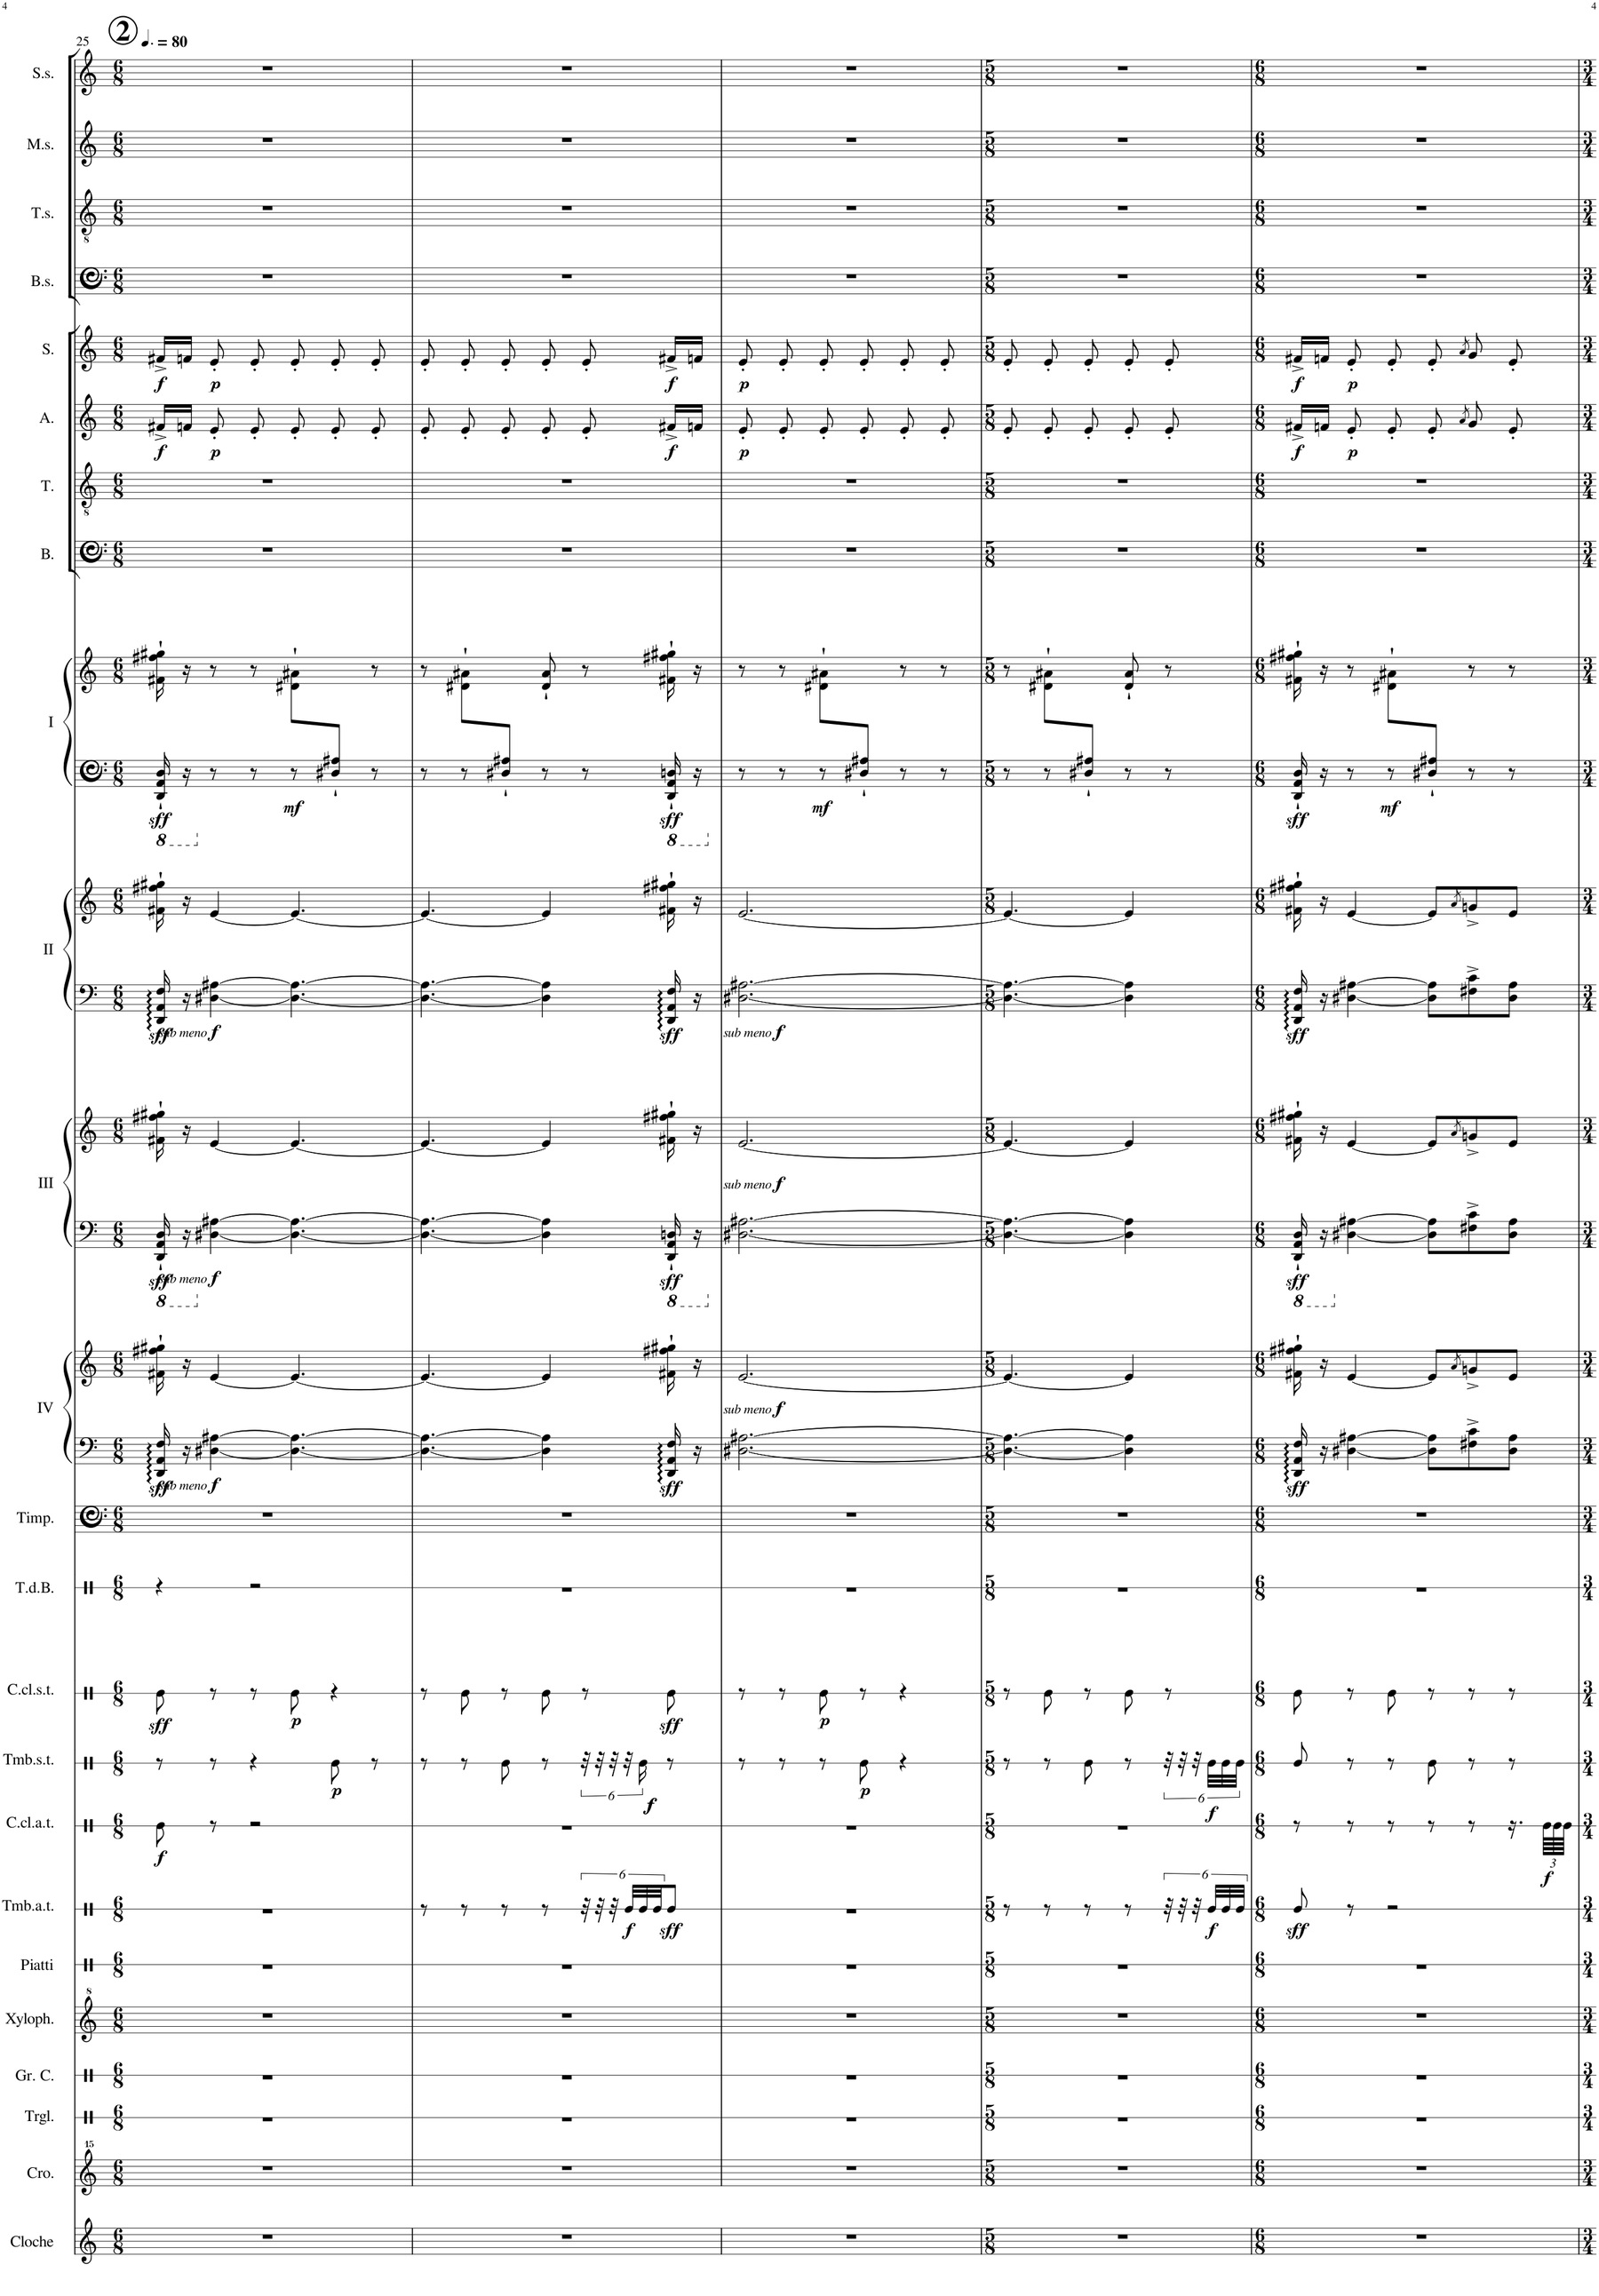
**kern	**kern	**kern	**kern	**kern	**kern	**kern	**dynam	**kern	**dynam	**kern	**dynam	**kern	**dynam	**kern	**kern	**kern	**kern	**dynam	**kern	**kern	**dynam	**kern	**kern	**dynam	**kern	**kern	**dynam	**kern	**kern	**kern	**dynam	**kern	**dynam	**kern	**kern	**kern	**kern
*part24	*part23	*part22	*part21	*part20	*part19	*part18	*part18	*part17	*part17	*part16	*part16	*part15	*part15	*part14	*part13	*part12	*part12	*part12	*part11	*part11	*part11	*part10	*part10	*part10	*part9	*part9	*part9	*part8	*part7	*part6	*part6	*part5	*part5	*part4	*part3	*part2	*part1
*staff28	*staff27	*staff26	*staff25	*staff24	*staff23	*staff22	*staff22	*staff21	*staff21	*staff20	*staff20	*staff19	*staff19	*staff18	*staff17	*staff16	*staff15	*staff15/16	*staff14	*staff13	*staff13/14	*staff12	*staff11	*staff11/12	*staff10	*staff9	*staff9/10	*staff8	*staff7	*staff6	*staff6	*staff5	*staff5	*staff4	*staff3	*staff2	*staff1
*I"Cloche	*I"Crotales	*I"Triangle	*I"Grosse Caisse	*I"Xylophone	*I"Piatti	*I"Tambour a Timbre	*	*I"Caisse Claire a Timbre	*	*I"Tambour sans Timbre	*	*I"Caisse Claire sans Timbre	*	*I"Tambour de Basque	*I"Timpani	*I"Piano IV	*	*	*I"Piano III	*	*	*I"Piano II	*	*	*I"Piano I	*	*	*I"Bass.	*I"Tenori	*I"Alto	*	*I"Soprano	*	*I"Bass Solo	*I"Tenor Solo	*I"Mezzo Soprano Solo	*I"Soprano Solo
*I'Cloche	*I'Cro.	*I'Trgl.	*I'Gr. C.	*I'Xyloph.	*I'Piatti	*I'Tmb.a.t.	*	*I'C.cl.a.t.	*	*I'Tmb.s.t.	*	*I'C.cl.s.t.	*	*I'T.d.B.	*I'Timp.	*I'IV	*	*	*I'III	*	*	*I'II	*	*	*I'I	*	*	*I'B.	*I'T.	*I'A.	*	*I'S.	*	*I'B.s.	*I'T.s.	*I'M.s.	*I'S.s.
!!LO:PB:g=z
*clefG2	*clefG^^2	*clefX	*clefX	*clefG^2	*clefX	*clefX	*	*clefX	*	*clefX	*	*clefX	*	*clefX	*clefF4	*clefF4	*clefG2	*	*clefF4	*clefG2	*	*clefF4	*clefG2	*	*clefF4	*clefG2	*	*clefF4	*clefGv2	*clefG2	*	*clefG2	*	*clefF4	*clefGv2	*clefG2	*clefG2
*	*	*	*	*	*	*	*	*	*	*	*	*	*	*	*	*	*	*	*	*	*	*	*	*	*	*	*	*ITrd12c21	*ITrd8c14	*ITrd5c9	*	*ITrd1c2	*	*	*ITrd7c12	*ITrd1c2	*
*k[]	*k[]	*k[]	*k[]	*k[]	*k[]	*k[]	*	*k[]	*	*k[]	*	*k[]	*	*k[]	*k[]	*k[]	*k[]	*	*k[]	*k[]	*	*k[]	*k[]	*	*k[]	*k[]	*	*k[]	*k[]	*k[]	*	*k[]	*	*k[]	*k[]	*k[]	*k[]
*M6/8	*M6/8	*M6/8	*M6/8	*M6/8	*M6/8	*M6/8	*	*M6/8	*	*M6/8	*	*M6/8	*	*M6/8	*M6/8	*M6/8	*M6/8	*	*M6/8	*M6/8	*	*M6/8	*M6/8	*	*M6/8	*M6/8	*	*M6/8	*M6/8	*M6/8	*	*M6/8	*	*M6/8	*M6/8	*M6/8	*M6/8
*MM120	*MM120	*MM120	*MM120	*MM120	*MM120	*MM120	*	*MM120	*	*MM120	*	*MM120	*	*MM120	*MM120	*MM120	*MM120	*	*MM120	*MM120	*	*MM120	*MM120	*	*MM120	*MM120	*	*MM120	*MM120	*MM120	*	*MM120	*	*MM120	*MM120	*MM120	*MM120
*	*	*	*	*	*	*	*	*	*	*	*	*	*	*	*	*	*	*	*8ba	*	*	*	*	*	*	*	*	*	*	*	*	*	*	*	*	*	*
!!LO:REH:place=s1:a:B:cj:enc=circle:fs=22:t=2
=25	=25	=25	=25	=25	=25	=25	=25	=25	=25	=25	=25	=25	=25	=25	=25	=25	=25	=25	=25	=25	=25	=25	=25	=25	=25	=25	=25	=25	=25	=25	=25	=25	=25	=25	=25	=25	=25
*	*	*	*	*	*	*	*	*	*	*	*	*	*	*	*	*	*	*	*	*	*	*	*	*	*^	*	*	*	*	*	*	*	*	*	*	*	*
*	*	*	*	*	*	*	*	*	*	*	*	*	*	*	*	*	*	*	*	*	*	*	*	*	*8ba	*	*	*	*	*	*	*	*	*	*	*	*	*
!	!	!	!	!	!	!	!	!	!LO:DY:b	!	!	!	!LO:DY:b	!	!	!	!	!LO:DY:b=2	!	!	!LO:DY:b=2	!	!	!LO:DY:b=2	!	!	!	!LO:DY:b=2	!	!	!	!LO:DY:b	!	!LO:DY:b	!	!	!	!
2.r	2.r	2.r	2.r	2.r	2.r	2.r	.	8Re\	f	8r	.	8Re\	other-dynamics	4r	2.r	16DD/ 16AA/ 16F/	16f#X\` 16ff#X\` 16gg#X\`	other-dynamics	16DDD/` 16AAA/` 16DD/`	16f#X\` 16ff#X\` 16gg#X\`	other-dynamics	16DD/ 16AA/ 16F/	16f#X\` 16ff#X\` 16gg#X\`	other-dynamics	2ryy	16DDD/` 16AAA/` 16DD/`	16f#X\` 16ff#X\` 16gg#X\`	other-dynamics	2.r	2.r	16f#X^/LL	f	16f#X^/LL	f	2.r	2.r	2.r	2.r
.	.	.	.	.	.	.	.	.	.	.	.	.	.	.	.	16r	16r	.	16r	16r	.	16r	16r	.	.	16r	16r	.	.	.	16fn/JJ	.	16fn/JJ	.	.	.	.	.
*	*	*	*	*	*	*	*	*	*	*	*	*	*	*	*	*	*	*	*X8ba	*	*	*	*	*	*	*	*	*	*	*	*	*	*	*	*	*	*	*
*	*	*	*	*	*	*	*	*	*	*	*	*	*	*	*	*	*	*	*	*	*	*	*	*	*X8ba	*	*	*	*	*	*	*	*	*	*	*	*	*
!	!	!	!	!	!	!	!	!	!	!	!	!	!	!	!	!	!	!LO:DY:b=2	!	!	!	!	!	!	!	!	!	!	!	!	!	!	!	!	!	!	!	!
!	!	!	!	!	!	!	!	!	!	!	!	!	!	!	!	!	!	!LO:DY:n=1:b=2	!	!	!LO:DY:b=2	!	!	!	!	!	!	!	!	!	!	!	!	!	!	!	!	!
!	!	!	!	!	!	!	!	!	!	!	!	!	!	!	!	!	!	!	!	!	!LO:DY:n=1:b=2	!	!	!LO:DY:b=2	!	!	!	!	!	!	!	!	!	!	!	!	!	!
!	!	!	!	!	!	!	!	!	!	!	!	!	!	!	!	!	!	!	!	!	!	!	!	!LO:DY:n=1:b=2	!	!	!	!	!	!	!	!LO:DY:b	!	!LO:DY:b	!	!	!	!
.	.	.	.	.	.	.	.	8r	.	8r	.	8r	.	.	.	[4D#X\ [4A#X\	[4e/	other-dynamics f	[4D#X\ [4A#X\	[4e/	other-dynamics f	[4D#X\ [4A#X\	[4e/	other-dynamics f	.	8r	8r	.	.	.	8e'/	p	8e'/	p	.	.	.	.
.	.	.	.	.	.	.	.	2r	.	4r	.	8r	.	2r	.	.	.	.	.	.	.	.	.	.	.	8r	8r	.	.	.	8e'/	.	8e'/	.	.	.	.	.
!	!	!	!	!	!	!	!	!	!	!	!	!	!LO:DY:b	!	!	!	!	!	!	!	!	!	!	!	!	!	!	!LO:DY:b=2	!	!	!	!	!	!	!	!	!	!
.	.	.	.	.	.	.	.	.	.	.	.	8Re\	p	.	.	4.D#\_ 4.A#\_	4.e/_	.	4.D#\_ 4.A#\_	4.e/_	.	4.D#\_ 4.A#\_	4.e/_	.	.	8r	8d#X\` 8a#X\`L	mf	.	.	8e'/	.	8e'/	.	.	.	.	.
!	!	!	!	!	!	!	!	!	!	!	!LO:DY:b	!	!	!	!	!	!	!	!	!	!	!	!	!	!	!	!	!	!	!	!	!	!	!	!	!	!	!
.	.	.	.	.	.	.	.	.	.	8Re\	p	4r	.	.	.	.	.	.	.	.	.	.	.	.	8D#X/` 8A#X/`J	8ryy	8ryy	.	.	.	8e'/	.	8e'/	.	.	.	.	.
.	.	.	.	.	.	.	.	.	.	8r	.	.	.	.	.	.	.	.	.	.	.	.	.	.	8ryy	8r	8r	.	.	.	8e'/	.	8e'/	.	.	.	.	.
=26	=26	=26	=26	=26	=26	=26	=26	=26	=26	=26	=26	=26	=26	=26	=26	=26	=26	=26	=26	=26	=26	=26	=26	=26	=26	=26	=26	=26	=26	=26	=26	=26	=26	=26	=26	=26	=26	=26
*	*	*	*	*	*	*	*	*	*	*^	*	*	*	*	*	*	*	*	*	*	*	*	*	*	*	*	*	*	*	*	*	*	*	*	*	*	*	*
2.r	2.r	2.r	2.r	2.r	2.r	8r	.	2.r	.	8r	2ryy	.	8r	.	2.r	2.r	4.D#\_ 4.A#\_	4.e/_	.	4.D#\_ 4.A#\_	4.e/_	.	4.D#\_ 4.A#\_	4.e/_	.	4ryy	8r	8r	.	2.r	2.r	8e'/	.	8e'/	.	2.r	2.r	2.r	2.r
.	.	.	.	.	.	8r	.	.	.	8r	.	.	8Re\	.	.	.	.	.	.	.	.	.	.	.	.	.	8r	8d#X\` 8a#X\`L	.	.	.	8e'/	.	8e'/	.	.	.	.	.
.	.	.	.	.	.	8r	.	.	.	8Re\	.	.	8r	.	.	.	.	.	.	.	.	.	.	.	.	8D#X/` 8A#X/`J	8ryy	8ryy	.	.	.	8e'/	.	8e'/	.	.	.	.	.
.	.	.	.	.	.	8r	.	.	.	8r	.	.	8Re\	.	.	.	4D#\] 4A#\]	4e/]	.	4D#\] 4A#\]	4e/]	.	4D#\] 4A#\]	4e/]	.	4.ryy	8r	8d#/` 8a#/`	.	.	.	8e'/	.	8e'/	.	.	.	.	.
.	.	.	.	.	.	48r	.	.	.	48r	16.ryy	.	8r	.	.	.	.	.	.	.	.	.	.	.	.	.	8r	8r	.	.	.	8e'/	.	8e'/	.	.	.	.	.
.	.	.	.	.	.	48r	.	.	.	48r	.	.	.	.	.	.	.	.	.	.	.	.	.	.	.	.	.	.	.	.	.	.	.	.	.	.	.	.	.
.	.	.	.	.	.	48r	.	.	.	48r	.	.	.	.	.	.	.	.	.	.	.	.	.	.	.	.	.	.	.	.	.	.	.	.	.	.	.	.	.
!	!	!	!	!	!	!	!LO:DY:b	!	!	!	!	!	!	!	!	!	!	!	!	!	!	!	!	!	!	!	!	!	!	!	!	!	!	!	!	!	!	!	!
.	.	.	.	.	.	48Re/LLL	f	.	.	48r	.	.	.	.	.	.	.	.	.	.	.	.	.	.	.	.	.	.	.	.	.	.	.	.	.	.	.	.	.
.	.	.	.	.	.	48Re/	.	.	.	24Re\	.	.	.	.	.	.	.	.	.	.	.	.	.	.	.	.	.	.	.	.	.	.	.	.	.	.	.	.	.
!	!	!	!	!	!	!	!	!	!	!	!	!LO:DY:b	!	!	!	!	!	!	!	!	!	!	!	!	!	!	!	!	!	!	!	!	!	!	!	!	!	!	!
!	!	!	!	!	!	!	!	!	!	!	!	!LO:DY:n=1:b	!	!	!	!	!	!	!	!	!	!	!	!	!	!	!	!	!	!	!	!	!	!	!	!	!	!	!
.	.	.	.	.	.	.	.	.	.	.	8ryy	f f	.	.	.	.	.	.	.	.	.	.	.	.	.	.	.	.	.	.	.	.	.	.	.	.	.	.	.
.	.	.	.	.	.	48Re/JJ	.	.	.	.	.	.	.	.	.	.	.	.	.	.	.	.	.	.	.	.	.	.	.	.	.	.	.	.	.	.	.	.	.
*	*	*	*	*	*	*	*	*	*	*	*	*	*	*	*	*	*	*	*	*8ba	*	*	*	*	*	*	*	*	*	*	*	*	*	*	*	*	*	*	*
*	*	*	*	*	*	*	*	*	*	*	*	*	*	*	*	*	*	*	*	*	*	*	*	*	*	*8ba	*	*	*	*	*	*	*	*	*	*	*	*	*
!	!	!	!	!	!	!	!LO:DY:b	!	!	!	!	!	!	!LO:DY:b	!	!	!	!	!LO:DY:b=2	!	!	!LO:DY:b=2	!	!	!LO:DY:b=2	!	!	!	!LO:DY:b=2	!	!	!	!LO:DY:b	!	!LO:DY:b	!	!	!	!
.	.	.	.	.	.	8Re/J	other-dynamics	.	.	8r	.	.	8Re\	other-dynamics	.	.	16DD/ 16AA/ 16F/	16f#X\` 16ff#X\` 16gg#X\`	other-dynamics	16DDD/` 16AAA/` 16DDn/`	16f#X\` 16ff#X\` 16gg#X\`	other-dynamics	16DD/ 16AA/ 16F/	16f#X\` 16ff#X\` 16gg#X\`	other-dynamics	.	16DDD/` 16AAA/` 16DDn/`	16f#X\` 16ff#X\` 16gg#X\`	other-dynamics	.	.	16f#X^/LL	f	16f#X^/LL	f	.	.	.	.
.	.	.	.	.	.	.	.	.	.	.	.	.	.	.	.	.	16r	16r	.	16r	16r	.	16r	16r	.	.	16r	16r	.	.	.	16fn/JJ	.	16fn/JJ	.	.	.	.	.
.	.	.	.	.	.	.	.	.	.	.	32ryy	.	.	.	.	.	.	.	.	.	.	.	.	.	.	.	.	.	.	.	.	.	.	.	.	.	.	.	.
*	*	*	*	*	*	*	*	*	*	*v	*v	*	*	*	*	*	*	*	*	*	*	*	*	*	*	*	*	*	*	*	*	*	*	*	*	*	*	*	*
=27	=27	=27	=27	=27	=27	=27	=27	=27	=27	=27	=27	=27	=27	=27	=27	=27	=27	=27	=27	=27	=27	=27	=27	=27	=27	=27	=27	=27	=27	=27	=27	=27	=27	=27	=27	=27	=27	=27
*	*	*	*	*	*	*	*	*	*	*	*	*	*	*	*	*	*	*	*X8ba	*	*	*	*	*	*	*	*	*	*	*	*	*	*	*	*	*	*	*
*	*	*	*	*	*	*	*	*	*	*	*	*	*	*	*	*	*	*	*	*	*	*	*	*	*X8ba	*	*	*	*	*	*	*	*	*	*	*	*	*
*	*	*	*	*	*	*	*	*	*	*^	*	*	*	*	*	*	*	*	*	*	*	*	*	*	*	*	*	*	*	*	*	*	*	*	*	*	*	*
!	!	!	!	!	!	!	!	!	!	!	!	!	!	!	!	!	!	!	!LO:DY:b	!	!	!	!	!	!	!	!	!	!	!	!	!	!	!	!	!	!	!	!
!	!	!	!	!	!	!	!	!	!	!	!	!	!	!	!	!	!	!	!LO:DY:n=1:b	!	!	!LO:DY:b	!	!	!	!	!	!	!	!	!	!	!	!	!	!	!	!	!
!	!	!	!	!	!	!	!	!	!	!	!	!	!	!	!	!	!	!	!	!	!	!LO:DY:n=1:b	!	!	!LO:DY:b=2	!	!	!	!	!	!	!	!	!	!	!	!	!	!
!	!	!	!	!	!	!	!	!	!	!	!	!	!	!	!	!	!	!	!	!	!	!	!	!	!LO:DY:n=1:b=2	!	!	!	!	!	!	!	!LO:DY:b	!	!LO:DY:b	!	!	!	!
*	*	*	*	*	*	*	*	*	*	*v	*v	*	*	*	*	*	*	*	*	*	*	*	*	*	*	*	*	*	*	*	*	*	*	*	*	*	*	*	*
2.r	2.r	2.r	2.r	2.r	2.r	2.r	.	2.r	.	8r	.	8r	.	2.r	2.r	[2.D#X\ [2.A#X\	[2.e/	other-dynamics f	[2.D#X\ [2.A#X\	[2.e/	other-dynamics f	[2.D#X\ [2.A#X\	[2.e/	other-dynamics f	4.ryy	8r	8r	.	2.r	2.r	8e'/	p	8e'/	p	2.r	2.r	2.r	2.r
.	.	.	.	.	.	.	.	.	.	8r	.	8r	.	.	.	.	.	.	.	.	.	.	.	.	.	8r	8r	.	.	.	8e'/	.	8e'/	.	.	.	.	.
!	!	!	!	!	!	!	!	!	!	!	!	!	!LO:DY:b	!	!	!	!	!	!	!	!	!	!	!	!	!	!	!LO:DY:b=2	!	!	!	!	!	!	!	!	!	!
.	.	.	.	.	.	.	.	.	.	8r	.	8Re\	p	.	.	.	.	.	.	.	.	.	.	.	.	8r	8d#X\` 8a#X\`L	mf	.	.	8e'/	.	8e'/	.	.	.	.	.
!	!	!	!	!	!	!	!	!	!	!	!LO:DY:b	!	!	!	!	!	!	!	!	!	!	!	!	!	!	!	!	!	!	!	!	!	!	!	!	!	!	!
.	.	.	.	.	.	.	.	.	.	8Re\	p	8r	.	.	.	.	.	.	.	.	.	.	.	.	8D#X/` 8A#X/`J	8ryy	8ryy	.	.	.	8e'/	.	8e'/	.	.	.	.	.
.	.	.	.	.	.	.	.	.	.	4r	.	4r	.	.	.	.	.	.	.	.	.	.	.	.	4ryy	8r	8r	.	.	.	8e'/	.	8e'/	.	.	.	.	.
.	.	.	.	.	.	.	.	.	.	.	.	.	.	.	.	.	.	.	.	.	.	.	.	.	.	8r	8r	.	.	.	8e'/	.	8e'/	.	.	.	.	.
=28	=28	=28	=28	=28	=28	=28	=28	=28	=28	=28	=28	=28	=28	=28	=28	=28	=28	=28	=28	=28	=28	=28	=28	=28	=28	=28	=28	=28	=28	=28	=28	=28	=28	=28	=28	=28	=28	=28
*M5/8	*M5/8	*M5/8	*M5/8	*M5/8	*M5/8	*M5/8	*	*M5/8	*	*M5/8	*	*M5/8	*	*M5/8	*M5/8	*M5/8	*M5/8	*	*M5/8	*M5/8	*	*M5/8	*M5/8	*	*M5/8	*	*M5/8	*	*M5/8	*M5/8	*M5/8	*	*M5/8	*	*M5/8	*M5/8	*M5/8	*M5/8
8%5r	8%5r	8%5r	8%5r	8%5r	8%5r	8r	.	8%5r	.	8r	.	8r	.	8%5r	8%5r	4.D#\_ 4.A#\_	4.e/_	.	4.D#\_ 4.A#\_	4.e/_	.	4.D#\_ 4.A#\_	4.e/_	.	4ryy	8r	8r	.	8%5r	8%5r	8e'/	.	8e'/	.	8%5r	8%5r	8%5r	8%5r
.	.	.	.	.	.	8r	.	.	.	8r	.	8Re\	.	.	.	.	.	.	.	.	.	.	.	.	.	8r	8d#X\` 8a#X\`L	.	.	.	8e'/	.	8e'/	.	.	.	.	.
.	.	.	.	.	.	8r	.	.	.	8Re\	.	8r	.	.	.	.	.	.	.	.	.	.	.	.	8D#X/` 8A#X/`J	8ryy	8ryy	.	.	.	8e'/	.	8e'/	.	.	.	.	.
.	.	.	.	.	.	8r	.	.	.	8r	.	8Re\	.	.	.	4D#\] 4A#\]	4e/]	.	4D#\] 4A#\]	4e/]	.	4D#\] 4A#\]	4e/]	.	4ryy	8r	8d#/` 8a#/`	.	.	.	8e'/	.	8e'/	.	.	.	.	.
.	.	.	.	.	.	48r	.	.	.	48r	.	8r	.	.	.	.	.	.	.	.	.	.	.	.	.	8r	8r	.	.	.	8e'/	.	8e'/	.	.	.	.	.
.	.	.	.	.	.	48r	.	.	.	48r	.	.	.	.	.	.	.	.	.	.	.	.	.	.	.	.	.	.	.	.	.	.	.	.	.	.	.	.
.	.	.	.	.	.	48r	.	.	.	48r	.	.	.	.	.	.	.	.	.	.	.	.	.	.	.	.	.	.	.	.	.	.	.	.	.	.	.	.
!	!	!	!	!	!	!	!LO:DY:b	!	!	!	!LO:DY:b	!	!	!	!	!	!	!	!	!	!	!	!	!	!	!	!	!	!	!	!	!	!	!	!	!	!	!
.	.	.	.	.	.	48Re/LLL	f	.	.	48Re\LLL	f	.	.	.	.	.	.	.	.	.	.	.	.	.	.	.	.	.	.	.	.	.	.	.	.	.	.	.
.	.	.	.	.	.	48Re/	.	.	.	48Re\	.	.	.	.	.	.	.	.	.	.	.	.	.	.	.	.	.	.	.	.	.	.	.	.	.	.	.	.
.	.	.	.	.	.	48Re/JJJ	.	.	.	48Re\JJJ	.	.	.	.	.	.	.	.	.	.	.	.	.	.	.	.	.	.	.	.	.	.	.	.	.	.	.	.
=29	=29	=29	=29	=29	=29	=29	=29	=29	=29	=29	=29	=29	=29	=29	=29	=29	=29	=29	=29	=29	=29	=29	=29	=29	=29	=29	=29	=29	=29	=29	=29	=29	=29	=29	=29	=29	=29	=29
*M6/8	*M6/8	*M6/8	*M6/8	*M6/8	*M6/8	*M6/8	*	*M6/8	*	*M6/8	*	*M6/8	*	*M6/8	*M6/8	*M6/8	*M6/8	*	*M6/8	*M6/8	*	*M6/8	*M6/8	*	*M6/8	*	*M6/8	*	*M6/8	*M6/8	*M6/8	*	*M6/8	*	*M6/8	*M6/8	*M6/8	*M6/8
*	*	*	*	*	*	*	*	*	*	*	*	*	*	*	*	*	*	*	*8ba	*	*	*	*	*	*	*	*	*	*	*	*	*	*	*	*	*	*	*
!	!	!	!	!	!	!	!LO:DY:b	!	!	!	!	!	!	!	!	!	!	!LO:DY:b=2	!	!	!LO:DY:b=2	!	!	!LO:DY:b=2	!	!	!	!LO:DY:b=2	!	!	!	!LO:DY:b	!	!LO:DY:b	!	!	!	!
2.r	2.r	2.r	2.r	2.r	2.r	8Re/	other-dynamics	8r	.	8Re/	.	8Re\	.	2.r	2.r	16DD/ 16AA/ 16F/	16f#X\` 16ff#X\` 16gg#X\`	other-dynamics	16DDD/` 16AAA/` 16DD/`	16f#X\` 16ff#X\` 16gg#X\`	other-dynamics	16DD/ 16AA/ 16F/	16f#X\` 16ff#X\` 16gg#X\`	other-dynamics	4.ryy	16DD/` 16AA/` 16D/`	16f#X\` 16ff#X\` 16gg#X\`	other-dynamics	2.r	2.r	16f#X^/LL	f	16f#X^/LL	f	2.r	2.r	2.r	2.r
.	.	.	.	.	.	.	.	.	.	.	.	.	.	.	.	16r	16r	.	16r	16r	.	16r	16r	.	.	16r	16r	.	.	.	16fn/JJ	.	16fn/JJ	.	.	.	.	.
*	*	*	*	*	*	*	*	*	*	*	*	*	*	*	*	*	*	*	*X8ba	*	*	*	*	*	*	*	*	*	*	*	*	*	*	*	*	*	*	*
!	!	!	!	!	!	!	!	!	!	!	!	!	!	!	!	!	!	!	!	!	!	!	!	!	!	!	!	!	!	!	!	!LO:DY:b	!	!LO:DY:b	!	!	!	!
.	.	.	.	.	.	8r	.	8r	.	8r	.	8r	.	.	.	[4D#X\ [4A#X\	[4e/	.	[4D#X\ [4A#X\	[4e/	.	[4D#X\ [4A#X\	[4e/	.	.	8r	8r	.	.	.	8e'/	p	8e'/	p	.	.	.	.
!	!	!	!	!	!	!	!	!	!	!	!	!	!	!	!	!	!	!	!	!	!	!	!	!	!	!	!	!LO:DY:b=2	!	!	!	!	!	!	!	!	!	!
.	.	.	.	.	.	2r	.	8r	.	8r	.	8Re\	.	.	.	.	.	.	.	.	.	.	.	.	.	8r	8d#X\` 8a#X\`L	mf	.	.	8e'/	.	8e'/	.	.	.	.	.
.	.	.	.	.	.	.	.	8r	.	8Re\	.	8r	.	.	.	8D#\] 8A#\]L	8e/L]	.	8D#\] 8A#\]L	8e/L]	.	8D#\] 8A#\]L	8e/L]	.	8D#X/` 8A#X/`J	8ryy	8ryy	.	.	.	8e'/	.	8e'/	.	.	.	.	.
.	.	.	.	.	.	.	.	.	.	.	.	.	.	.	.	.	8qa/	.	.	8qa/	.	.	8qa/	.	.	.	.	.	.	.	8qa/	.	8qa/	.	.	.	.	.
.	.	.	.	.	.	.	.	8r	.	8r	.	8r	.	.	.	8F#X\^ 8c\^	8gn^/	.	8F#X\^ 8c\^	8gn^/	.	8F#X\^ 8c\^	8gn^/	.	4ryy	8r	8r	.	.	.	8g/	.	8g/	.	.	.	.	.
.	.	.	.	.	.	.	.	16.r	.	8r	.	8r	.	.	.	8D#\ 8A#\J	8e/J	.	8D#\ 8A#\J	8e/J	.	8D#\ 8A#\J	8e/J	.	.	8r	8r	.	.	.	8e'/	.	8e'/	.	.	.	.	.
*	*	*	*	*	*	*	*	*Xbrackettup	*	*	*	*	*	*	*	*	*	*	*	*	*	*	*	*	*	*	*	*	*	*	*	*	*	*	*	*	*	*
!	!	!	!	!	!	!	!	!	!LO:DY:b	!	!	!	!	!	!	!	!	!	!	!	!	!	!	!	!	!	!	!	!	!	!	!	!	!	!	!	!	!
.	.	.	.	.	.	.	.	96Re\LLLL	f	.	.	.	.	.	.	.	.	.	.	.	.	.	.	.	.	.	.	.	.	.	.	.	.	.	.	.	.	.
.	.	.	.	.	.	.	.	96Re\	.	.	.	.	.	.	.	.	.	.	.	.	.	.	.	.	.	.	.	.	.	.	.	.	.	.	.	.	.	.
.	.	.	.	.	.	.	.	96Re\JJJJ	.	.	.	.	.	.	.	.	.	.	.	.	.	.	.	.	.	.	.	.	.	.	.	.	.	.	.	.	.	.
*	*	*	*	*	*	*	*	*	*	*	*	*	*	*	*	*	*	*	*	*	*	*	*	*	*v	*v	*	*	*	*	*	*	*	*	*	*	*	*
=	=	=	=	=	=	=	=	=	=	=	=	=	=	=	=	=	=	=	=	=	=	=	=	=	=	=	=	=	=	=	=	=	=	=	=	=	=
*-	*-	*-	*-	*-	*-	*-	*-	*-	*-	*-	*-	*-	*-	*-	*-	*-	*-	*-	*-	*-	*-	*-	*-	*-	*-	*-	*-	*-	*-	*-	*-	*-	*-	*-	*-	*-	*-
